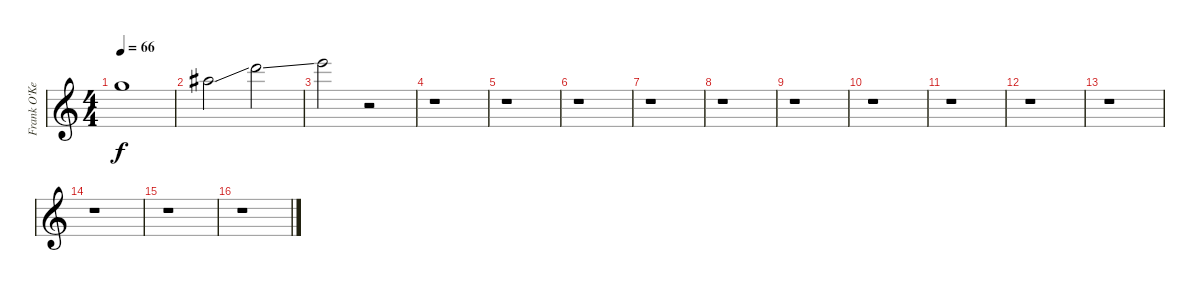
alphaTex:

\track ("Frank O'Keefe Vocals" "Frank O'Ke") {instrument contrabass}
\staff {score}
\tuning (E4 B3 G3 D3 A2 E2) {hide}
\ts (4 4)
\tempo 66
\clef g2
\ks c
3.1.1{dy f} |
6.1{ss}.2 10.1{ss}.2 |
12.1.2 r.2 |
r.1 |
r.1 |
r.1 |
r.1 |
r.1 |
r.1 |
r.1 |
r.1 |
r.1 |
r.1 |
r.1 |
r.1 |
r.1
